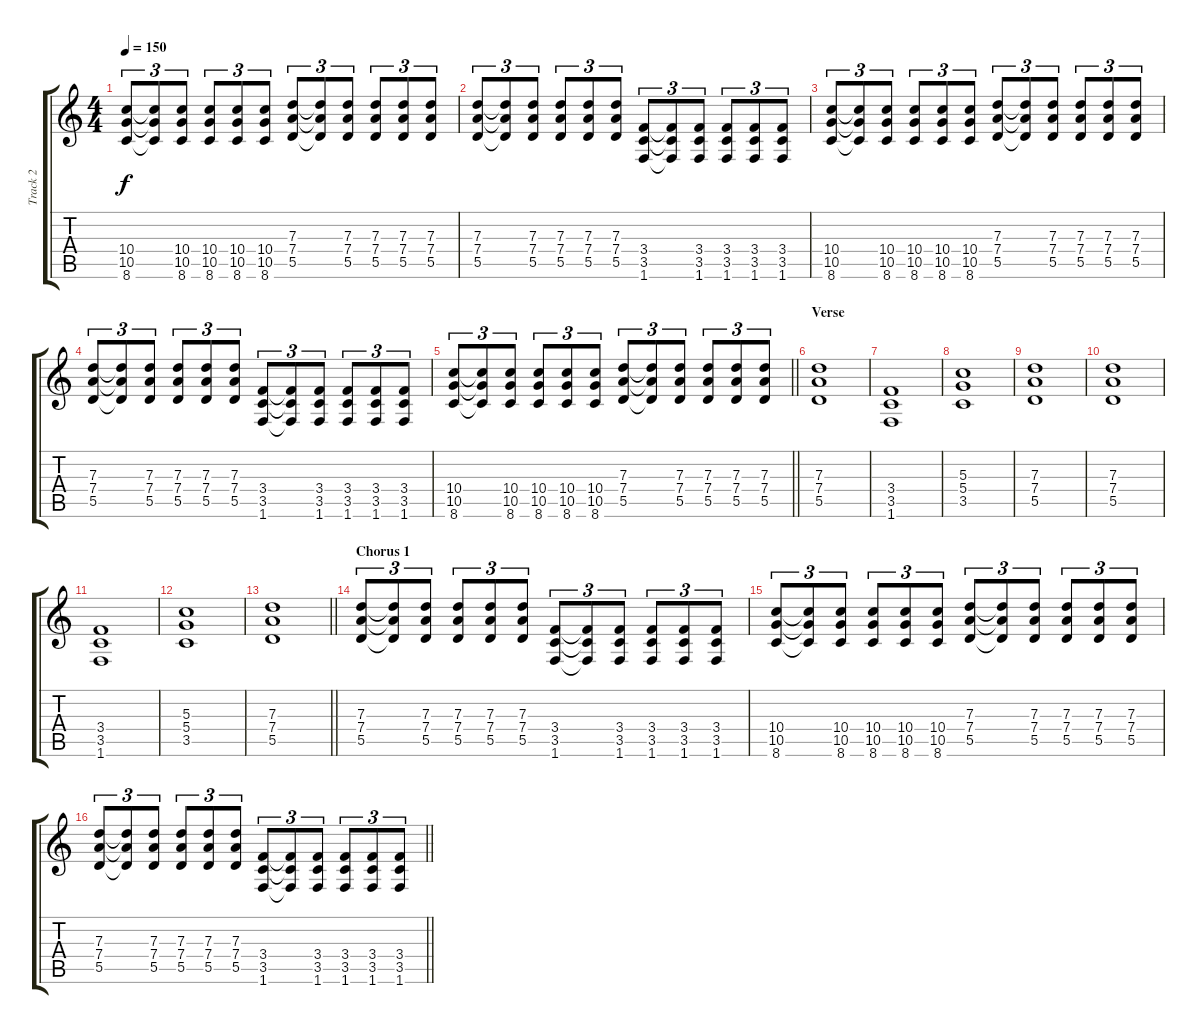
\track ("Track 2" "Track 2") {instrument distortionguitar}
\staff {score tabs}
\tuning (E4 B3 G3 D3 A2 E2) {hide}
\ts (4 4)
\tempo 150
\clef g2
\ks c
(10.4 10.5 8.6).8{tu (3 2) dy f} (10.4{t} 10.5{t} 8.6{t}).8{tu (3 2)} (10.4 10.5 8.6).8{tu (3 2)} (10.4 10.5 8.6).8{tu (3 2)} (10.4 10.5 8.6).8{tu (3 2)} (10.4 10.5 8.6).8{tu (3 2)} (7.3 7.4 5.5).8{tu (3 2)} (7.3{t} 7.4{t} 5.5{t}).8{tu (3 2)} (7.3 7.4 5.5).8{tu (3 2)} (7.3 7.4 5.5).8{tu (3 2)} (7.3 7.4 5.5).8{tu (3 2)} (7.3 7.4 5.5).8{tu (3 2)} |
(7.3 7.4 5.5).8{tu (3 2)} (7.3{t} 7.4{t} 5.5{t}).8{tu (3 2)} (7.3 7.4 5.5).8{tu (3 2)} (7.3 7.4 5.5).8{tu (3 2)} (7.3 7.4 5.5).8{tu (3 2)} (7.3 7.4 5.5).8{tu (3 2)} (3.4 3.5 1.6).8{tu (3 2)} (3.4{t} 3.5{t} 1.6{t}).8{tu (3 2)} (3.4 3.5 1.6).8{tu (3 2)} (3.4 3.5 1.6).8{tu (3 2)} (3.4 3.5 1.6).8{tu (3 2)} (3.4 3.5 1.6).8{tu (3 2)} |
(10.4 10.5 8.6).8{tu (3 2)} (10.4{t} 10.5{t} 8.6{t}).8{tu (3 2)} (10.4 10.5 8.6).8{tu (3 2)} (10.4 10.5 8.6).8{tu (3 2)} (10.4 10.5 8.6).8{tu (3 2)} (10.4 10.5 8.6).8{tu (3 2)} (7.3 7.4 5.5).8{tu (3 2)} (7.3{t} 7.4{t} 5.5{t}).8{tu (3 2)} (7.3 7.4 5.5).8{tu (3 2)} (7.3 7.4 5.5).8{tu (3 2)} (7.3 7.4 5.5).8{tu (3 2)} (7.3 7.4 5.5).8{tu (3 2)} |
(7.3 7.4 5.5).8{tu (3 2)} (7.3{t} 7.4{t} 5.5{t}).8{tu (3 2)} (7.3 7.4 5.5).8{tu (3 2)} (7.3 7.4 5.5).8{tu (3 2)} (7.3 7.4 5.5).8{tu (3 2)} (7.3 7.4 5.5).8{tu (3 2)} (3.4 3.5 1.6).8{tu (3 2)} (3.4{t} 3.5{t} 1.6{t}).8{tu (3 2)} (3.4 3.5 1.6).8{tu (3 2)} (3.4 3.5 1.6).8{tu (3 2)} (3.4 3.5 1.6).8{tu (3 2)} (3.4 3.5 1.6).8{tu (3 2)} |
\barLineRight lightlight
(10.4 10.5 8.6).8{tu (3 2)} (10.4{t} 10.5{t} 8.6{t}).8{tu (3 2)} (10.4 10.5 8.6).8{tu (3 2)} (10.4 10.5 8.6).8{tu (3 2)} (10.4 10.5 8.6).8{tu (3 2)} (10.4 10.5 8.6).8{tu (3 2)} (7.3 7.4 5.5).8{tu (3 2)} (7.3{t} 7.4{t} 5.5{t}).8{tu (3 2)} (7.3 7.4 5.5).8{tu (3 2)} (7.3 7.4 5.5).8{tu (3 2)} (7.3 7.4 5.5).8{tu (3 2)} (7.3 7.4 5.5).8{tu (3 2)} |
\section ("" "Verse")
(7.3 7.4 5.5).1 |
(3.4 3.5 1.6).1 |
(5.3 5.4 3.5).1 |
(7.3 7.4 5.5).1 |
(7.3 7.4 5.5).1 |
(3.4 3.5 1.6).1 |
(5.3 5.4 3.5).1 |
\barLineRight lightlight
(7.3 7.4 5.5).1 |
\section ("" "Chorus 1")
(7.3 7.4 5.5).8{tu (3 2)} (7.3{t} 7.4{t} 5.5{t}).8{tu (3 2)} (7.3 7.4 5.5).8{tu (3 2)} (7.3 7.4 5.5).8{tu (3 2)} (7.3 7.4 5.5).8{tu (3 2)} (7.3 7.4 5.5).8{tu (3 2)} (3.4 3.5 1.6).8{tu (3 2)} (3.4{t} 3.5{t} 1.6{t}).8{tu (3 2)} (3.4 3.5 1.6).8{tu (3 2)} (3.4 3.5 1.6).8{tu (3 2)} (3.4 3.5 1.6).8{tu (3 2)} (3.4 3.5 1.6).8{tu (3 2)} |
(10.4 10.5 8.6).8{tu (3 2)} (10.4{t} 10.5{t} 8.6{t}).8{tu (3 2)} (10.4 10.5 8.6).8{tu (3 2)} (10.4 10.5 8.6).8{tu (3 2)} (10.4 10.5 8.6).8{tu (3 2)} (10.4 10.5 8.6).8{tu (3 2)} (7.3 7.4 5.5).8{tu (3 2)} (7.3{t} 7.4{t} 5.5{t}).8{tu (3 2)} (7.3 7.4 5.5).8{tu (3 2)} (7.3 7.4 5.5).8{tu (3 2)} (7.3 7.4 5.5).8{tu (3 2)} (7.3 7.4 5.5).8{tu (3 2)} |
\barLineRight lightlight
(7.3 7.4 5.5).8{tu (3 2)} (7.3{t} 7.4{t} 5.5{t}).8{tu (3 2)} (7.3 7.4 5.5).8{tu (3 2)} (7.3 7.4 5.5).8{tu (3 2)} (7.3 7.4 5.5).8{tu (3 2)} (7.3 7.4 5.5).8{tu (3 2)} (3.4 3.5 1.6).8{tu (3 2)} (3.4{t} 3.5{t} 1.6{t}).8{tu (3 2)} (3.4 3.5 1.6).8{tu (3 2)} (3.4 3.5 1.6).8{tu (3 2)} (3.4 3.5 1.6).8{tu (3 2)} (3.4 3.5 1.6).8{tu (3 2)}
